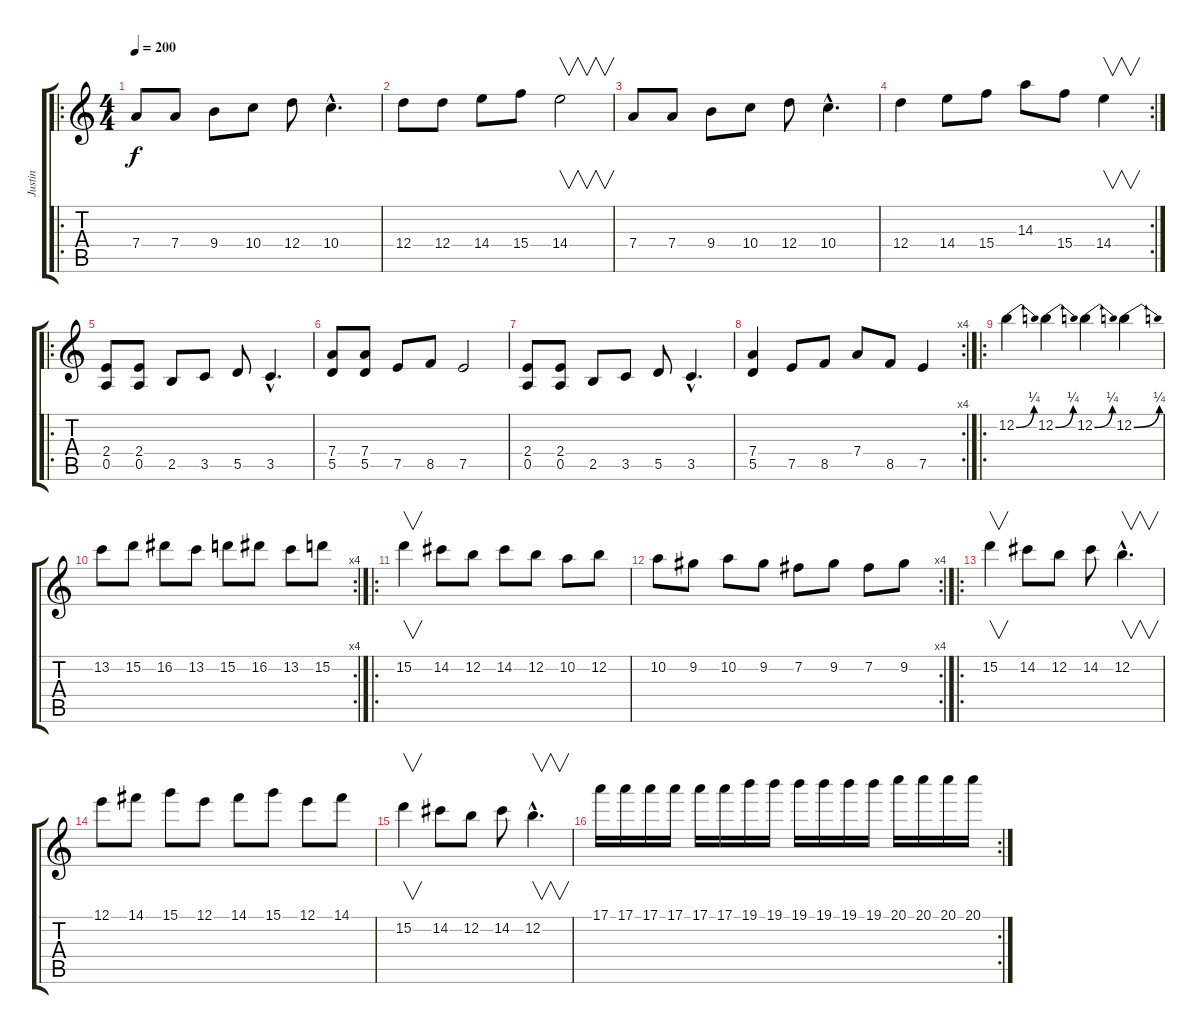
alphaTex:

\track ("Justin" "Justin") {instrument distortionguitar}
\staff {score tabs}
\tuning (E4 B3 G3 D3 A2 E2) {hide}
\ro
\ts (4 4)
\tempo 200
\clef g2
\ks c
7.4.8{dy f instrument distortionguitar} 7.4.8 9.4.8 10.4.8 12.4.8 10.4{hac}.4{d} |
12.4.8 12.4.8 14.4.8 15.4.8 14.4.2{v} |
7.4.8 7.4.8 9.4.8 10.4.8 12.4.8 10.4{hac}.4{d} |
\rc 2
12.4.4 14.4.8 15.4.8 14.3.8 15.4.8 14.4.4{v} |
\ro
(2.4 0.5).8 (2.4 0.5).8 2.5.8 3.5.8 5.5.8 3.5{hac}.4{d} |
(7.4 5.5).8 (7.4 5.5).8 7.5.8 8.5.8 7.5.2 |
(2.4 0.5).8 (2.4 0.5).8 2.5.8 3.5.8 5.5.8 3.5{hac}.4{d} |
\rc 4
(7.4 5.5).4 7.5.8 8.5.8 7.4.8 8.5.8 7.5.4 |
\ro
12.2{be (bend 0 0 60 1)}.4 12.2{be (bend 0 0 60 1)}.4 12.2{be (bend 0 0 60 1)}.4 12.2{be (bend 0 0 60 1)}.4 |
\rc 4
13.2.8 15.2.8 16.2.8 13.2.8 15.2.8 16.2.8 13.2.8 15.2.8 |
\ro
15.2.4{v} 14.2.8 12.2.8 14.2.8 12.2.8 10.2.8 12.2.8 |
\rc 4
10.2.8 9.2.8 10.2.8 9.2.8 7.2.8 9.2.8 7.2.8 9.2.8 |
\ro
15.2.4{v} 14.2.8 12.2.8 14.2.8 12.2{hac}.4{v d} |
12.1.8 14.1.8 15.1.8 12.1.8 14.1.8 15.1.8 12.1.8 14.1.8 |
15.2.4{v} 14.2.8 12.2.8 14.2.8 12.2{hac}.4{v d} |
\rc 2
17.1.16 17.1.16 17.1.16 17.1.16 17.1.16 17.1.16 19.1.16 19.1.16 19.1.16 19.1.16 19.1.16 19.1.16 20.1.16 20.1.16 20.1.16 20.1.16
